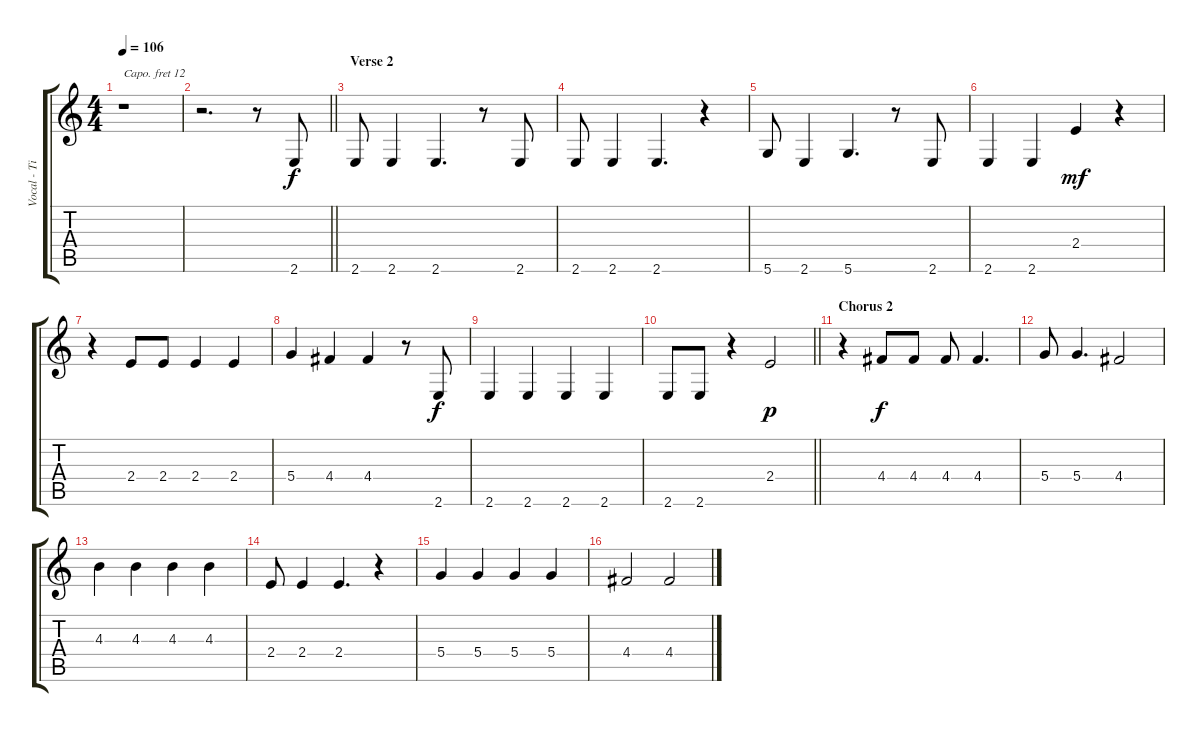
\track ("Vocal - Till Lindemann" "Vocal - Ti") {instrument lead2sawtooth}
\staff {score tabs}
\capo 12
\tuning (E4 B3 G3 D3 A2 D2) {hide}
\ts (4 4)
\tempo 106
\clef g2
\ks c
r.1{dy f} |
\barLineRight lightlight
r.2{d} r.8 2.6.8 |
\section ("" "Verse 2")
2.6.8 2.6.4 2.6.4{d} r.8 2.6.8 |
2.6.8 2.6.4 2.6.4{d} r.4 |
5.6.8 2.6.4 5.6.4{d} r.8 2.6.8 |
2.6.4 2.6.4 2.4.4{dy mf} r.4 |
r.4 2.4.8 2.4.8 2.4.4 2.4.4 |
5.4.4 4.4.4 4.4.4 r.8 2.6.8{dy f} |
2.6.4 2.6.4 2.6.4 2.6.4 |
\barLineRight lightlight
2.6.8 2.6.8 r.4 2.4.2{dy p} |
\section ("" "Chorus 2")
r.4 4.4.8{dy f} 4.4.8 4.4.8 4.4.4{d} |
5.4.8 5.4.4{d} 4.4.2 |
4.3.4 4.3.4 4.3.4 4.3.4 |
2.4.8 2.4.4 2.4.4{d} r.4 |
5.4.4 5.4.4 5.4.4 5.4.4 |
4.4.2 4.4.2
